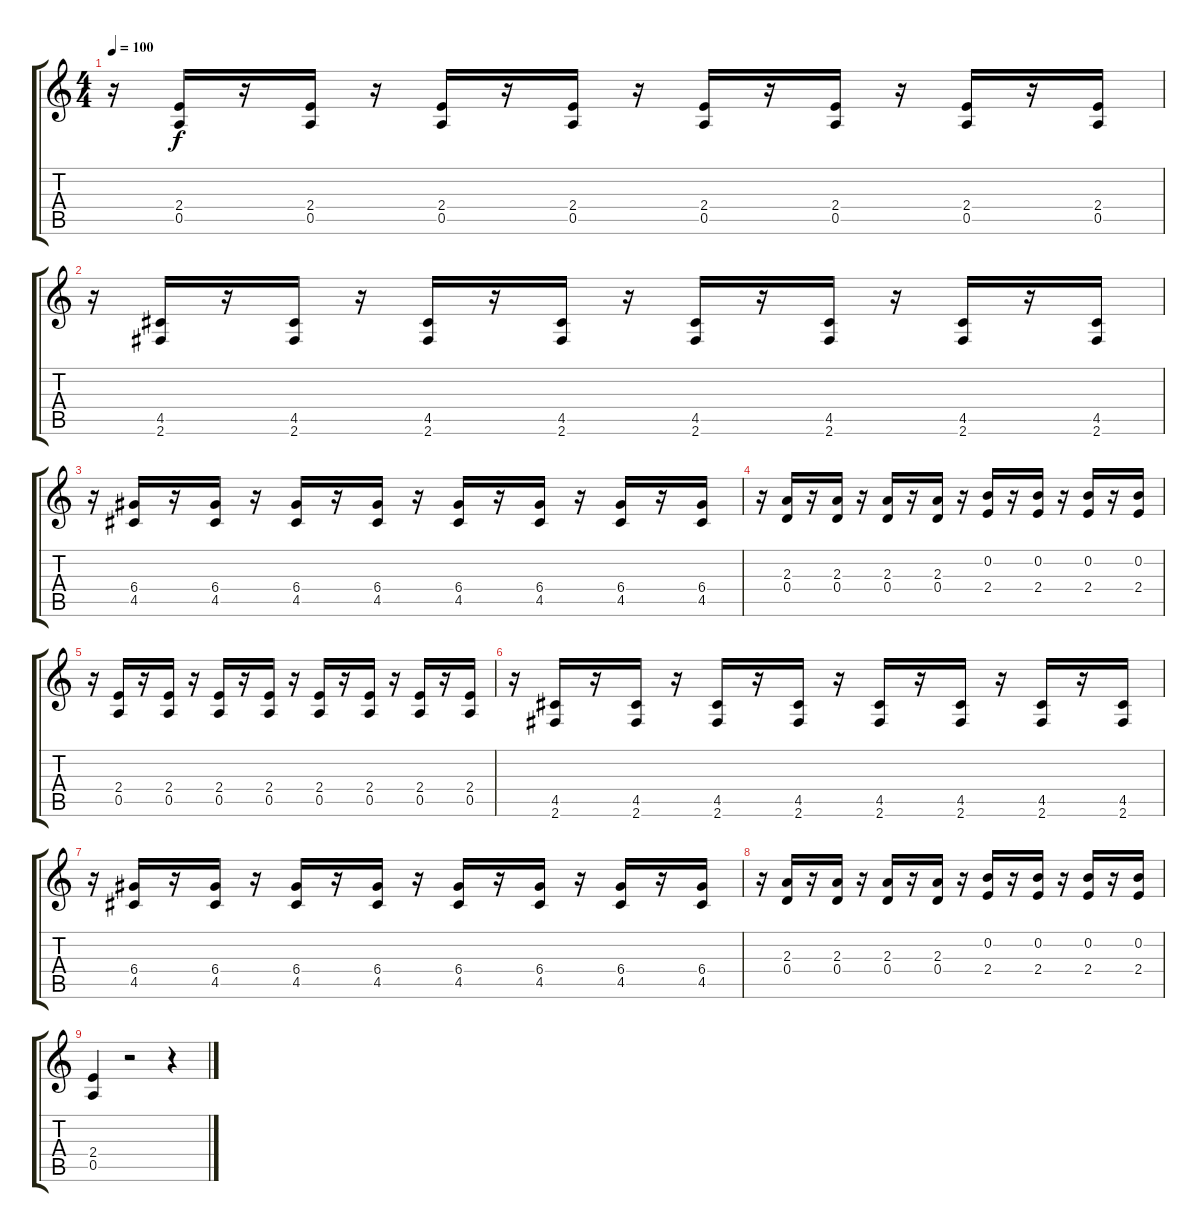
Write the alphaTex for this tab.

\track "" {instrument overdrivenguitar}
\staff {score tabs}
\tuning (E4 B3 G3 D3 A2 E2) {hide}
\ts (4 4)
\tempo 100
\clef g2
\ks c
r.16{dy f} (2.4 0.5).16 r.16 (2.4 0.5).16 r.16 (2.4 0.5).16 r.16 (2.4 0.5).16 r.16 (2.4 0.5).16 r.16 (2.4 0.5).16 r.16 (2.4 0.5).16 r.16 (2.4 0.5).16 |
r.16 (4.5 2.6).16 r.16 (4.5 2.6).16 r.16 (4.5 2.6).16 r.16 (4.5 2.6).16 r.16 (4.5 2.6).16 r.16 (4.5 2.6).16 r.16 (4.5 2.6).16 r.16 (4.5 2.6).16 |
r.16 (6.4 4.5).16 r.16 (6.4 4.5).16 r.16 (6.4 4.5).16 r.16 (6.4 4.5).16 r.16 (6.4 4.5).16 r.16 (6.4 4.5).16 r.16 (6.4 4.5).16 r.16 (6.4 4.5).16 |
r.16 (2.3 0.4).16 r.16 (2.3 0.4).16 r.16 (2.3 0.4).16 r.16 (2.3 0.4).16 r.16 (0.2 2.4).16 r.16 (0.2 2.4).16 r.16 (0.2 2.4).16 r.16 (0.2 2.4).16 |
r.16 (2.4 0.5).16 r.16 (2.4 0.5).16 r.16 (2.4 0.5).16 r.16 (2.4 0.5).16 r.16 (2.4 0.5).16 r.16 (2.4 0.5).16 r.16 (2.4 0.5).16 r.16 (2.4 0.5).16 |
r.16 (4.5 2.6).16 r.16 (4.5 2.6).16 r.16 (4.5 2.6).16 r.16 (4.5 2.6).16 r.16 (4.5 2.6).16 r.16 (4.5 2.6).16 r.16 (4.5 2.6).16 r.16 (4.5 2.6).16 |
r.16 (6.4 4.5).16 r.16 (6.4 4.5).16 r.16 (6.4 4.5).16 r.16 (6.4 4.5).16 r.16 (6.4 4.5).16 r.16 (6.4 4.5).16 r.16 (6.4 4.5).16 r.16 (6.4 4.5).16 |
r.16 (2.3 0.4).16 r.16 (2.3 0.4).16 r.16 (2.3 0.4).16 r.16 (2.3 0.4).16 r.16 (0.2 2.4).16 r.16 (0.2 2.4).16 r.16 (0.2 2.4).16 r.16 (0.2 2.4).16 |
(2.4 0.5).4 r.2 r.4
